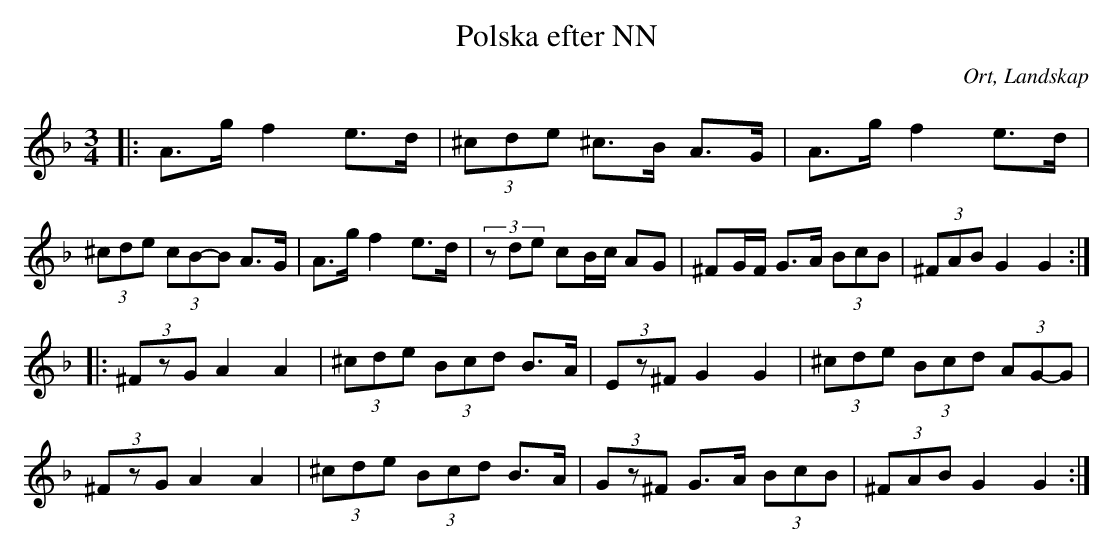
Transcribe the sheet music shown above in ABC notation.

X:1
T:Polska efter NN
O:Ort, Landskap
M:3/4
L:1/8
K:Dm
|: A>g f2 e>d|(3^cde ^c>B A>G|A>g f2 e>d|(3^cde (3cB-B A>G|A>g f2 e>d|(3zde cB/c/ AG|^FG/F/ G>A (3BcB|(3^FAB G2 G2  :|
|:(3^FzG A2 A2|(3^cde (3Bcd B>A|(3Ez^F G2 G2|(3^cde (3Bcd (3AG-G|
(3^FzG A2 A2|(3^cde (3Bcd B>A| (3Gz^F G>A (3BcB|(3^FAB G2 G2:|
